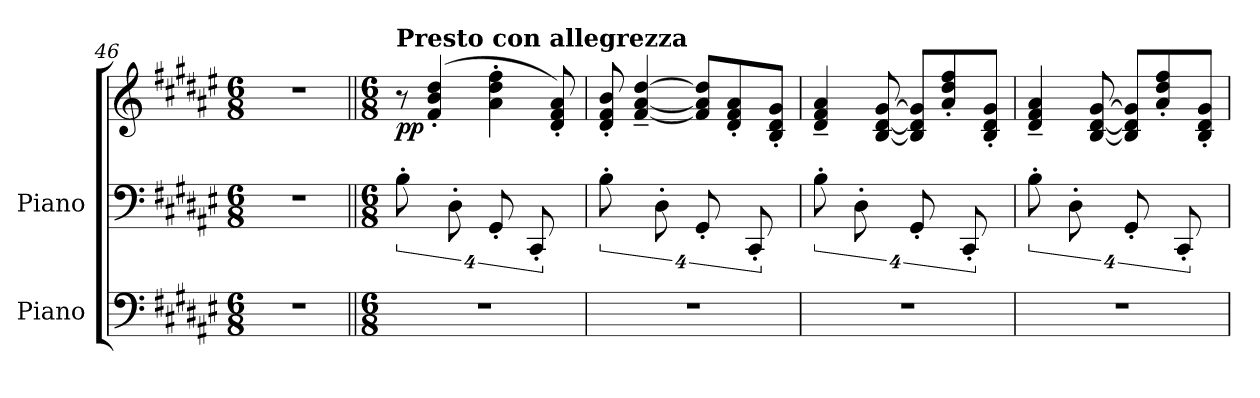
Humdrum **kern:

**kern	**kern	**kern	**dynam
*part2	*part1	*part1	*part1
*staff3	*staff2	*staff1	*staff1/2
*I"Piano	*I"Piano	*	*
*I'Pno	*I'Pno	*	*
*clefF4	*clefF4	*clefG2	*
*k[f#c#g#d#a#e#]	*k[f#c#g#d#a#e#]	*k[f#c#g#d#a#e#]	*
*M6/8	*M6/8	*M6/8	*
=46	=46	=46	=46
2.r	2.r	2.r	.
!!LO:LB:g=z
=47||	=47||	=47||	=47||
*M6/8	*M6/8	*M6/8	*
!	!	!LO:TX:a:B:t=Presto con allegrezza	!
!	!	!	!LO:DY:b
2.r	16%3B'\	8r	pp
.	.	(>4f#/' 4b/' 4dd#/'	.
.	16%3D#'\	.	.
.	16%3GG#'/	4a#\' 4dd#\' 4ff#\'	.
.	16%3CC#'/	.	.
.	.	8d#/' 8f#/' 8a#/')	.
=48	=48	=48	=48
2.r	16%3B'\	8d#/' 8f#/' 8b/'	.
.	.	[4f#/~ [4a#/~ [4dd#/~	.
.	16%3D#'\	.	.
.	16%3GG#'/	8f#/] 8a#/] 8dd#/]L	.
.	.	8d#/' 8f#/' 8a#/'	.
.	16%3CC#'/	.	.
.	.	8B/' 8d#/' 8g#/'J	.
=49	=49	=49	=49
2.r	16%3B'\	4d#/~ 4f#/~ 4a#/~	.
.	16%3D#'\	.	.
.	.	[8B/ [8d#/ [8g#/	.
.	16%3GG#'/	8B/] 8d#/] 8g#/]L	.
.	.	8a#/' 8dd#/' 8ff#/'	.
.	16%3CC#'/	.	.
.	.	8B/' 8d#/' 8g#/'J	.
=50	=50	=50	=50
2.r	16%3B'\	4d#/~ 4f#/~ 4a#/~	.
.	16%3D#'\	.	.
.	.	[8B/ [8d#/ [8g#/	.
.	16%3GG#'/	8B/] 8d#/] 8g#/]L	.
.	.	8a#/' 8dd#/' 8ff#/'	.
.	16%3CC#'/	.	.
.	.	8B/' 8d#/' 8g#/'J	.
=	=	=	=
*-	*-	*-	*-
